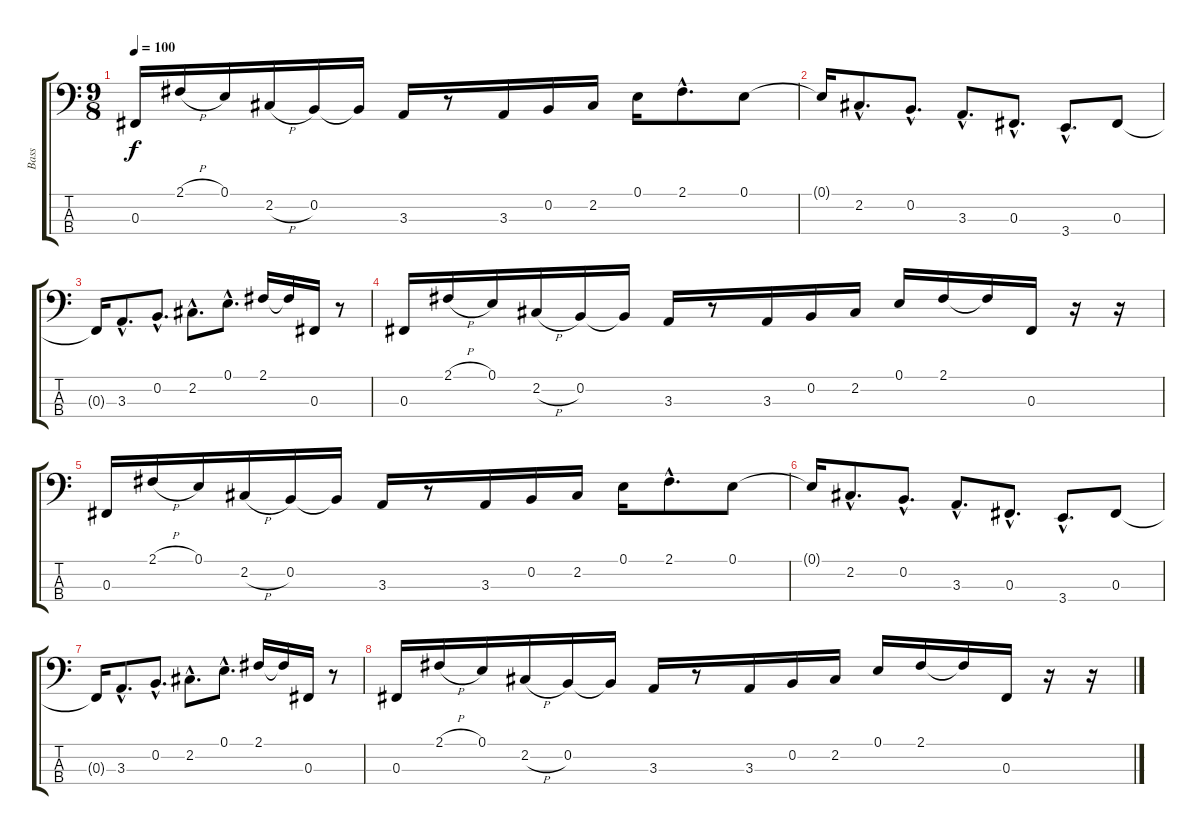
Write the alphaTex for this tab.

\track ("Bass" "Bass") {instrument electricbassfinger}
\staff {score tabs}
\tuning (E2 B1 Gb1 Db1) {hide}
\ts (9 8)
\tempo 100
\clef f4
\ks c
0.3.16{dy f} 2.1{h}.16 0.1.16 2.2{h}.16 0.2.16 0.2{t}.16 3.3.16 r.8 3.3.16 0.2.16 2.2.16 0.1.16 2.1{hac}.8{d} 0.1.8 |
0.1{t}.16 2.2{hac}.8{d} 0.2{hac}.8{d} 3.3{hac}.8{d} 0.3{hac}.8{d} 3.4{hac}.8{d} 0.3.8 |
0.3{t}.16 3.3{hac}.8{d} 0.2{hac}.8{d} 2.2{hac}.8{d} 0.1{hac}.8{d} 2.1.16 2.1{t}.16 0.3.16 r.8 |
0.3.16 2.1{h}.16 0.1.16 2.2{h}.16 0.2.16 0.2{t}.16 3.3.16 r.8 3.3.16 0.2.16 2.2.16 0.1.16 2.1.16 2.1{t}.16 0.3.16 r.16 r.16 |
0.3.16 2.1{h}.16 0.1.16 2.2{h}.16 0.2.16 0.2{t}.16 3.3.16 r.8 3.3.16 0.2.16 2.2.16 0.1.16 2.1{hac}.8{d} 0.1.8 |
0.1{t}.16 2.2{hac}.8{d} 0.2{hac}.8{d} 3.3{hac}.8{d} 0.3{hac}.8{d} 3.4{hac}.8{d} 0.3.8 |
0.3{t}.16 3.3{hac}.8{d} 0.2{hac}.8{d} 2.2{hac}.8{d} 0.1{hac}.8{d} 2.1.16 2.1{t}.16 0.3.16 r.8 |
0.3.16 2.1{h}.16 0.1.16 2.2{h}.16 0.2.16 0.2{t}.16 3.3.16 r.8 3.3.16 0.2.16 2.2.16 0.1.16 2.1.16 2.1{t}.16 0.3.16 r.16 r.16
